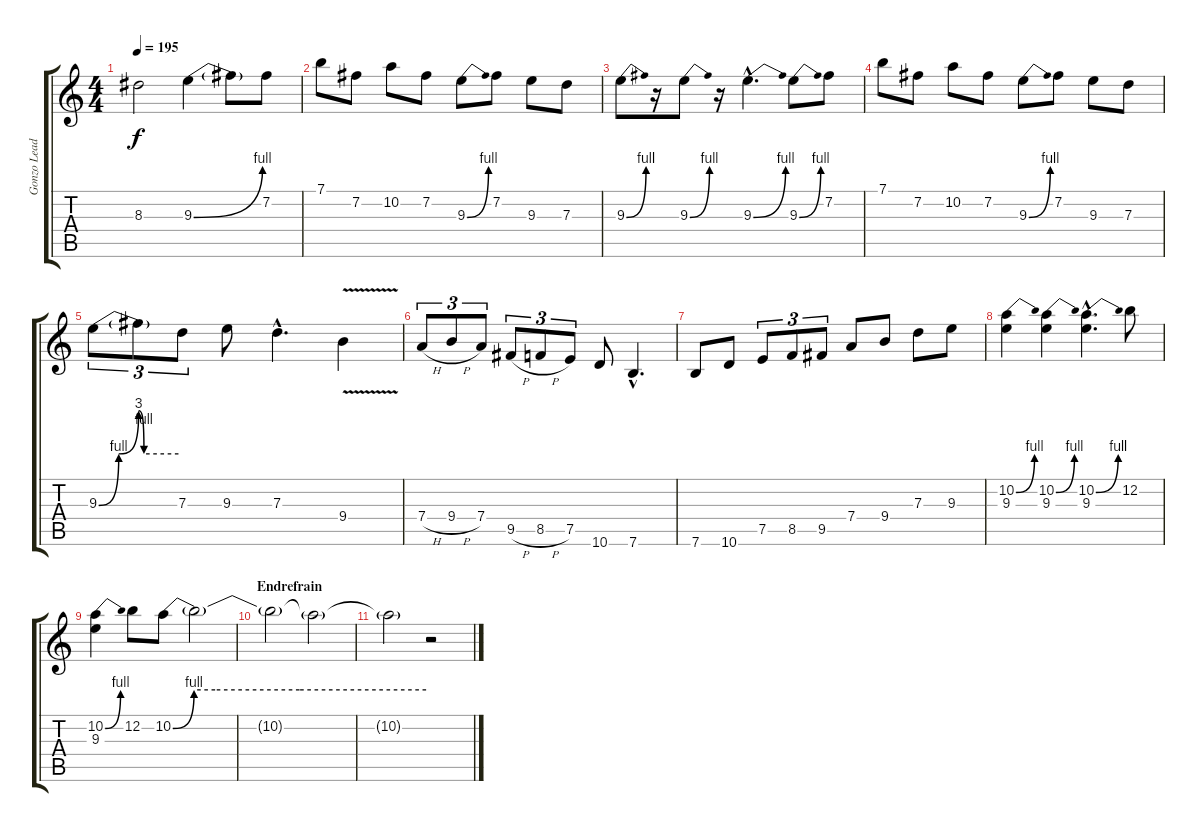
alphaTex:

\track ("Gonzo Lead/Solo " "Gonzo Lead") {instrument distortionguitar}
\staff {score tabs}
\tuning (E4 B3 G3 D3 A2 E2) {hide}
\ts (4 4)
\tempo 195
\clef g2
\ks c
8.3{t}.2{dy f} 9.3{be (bend 0 0 60 4)}.4 9.3{t}.8 7.2.8 |
7.1.8 7.2.8 10.2.8 7.2.8 9.3{be (bend 0 0 60 4)}.8 7.2.8 9.3.8 7.3.8 |
9.3{be (bend 0 0 60 4)}.8 r.16 9.3{be (bend 0 0 60 4)}.8 r.16 9.3{be (bend 0 0 60 4) hac}.4{d} 9.3{be (bend 0 0 60 4)}.8 7.2.8 |
7.1.8 7.2.8 10.2.8 7.2.8 9.3{be (bend 0 0 60 4)}.8 7.2.8 9.3.8 7.3.8 |
9.3{be (custom 0 0 15 4 30 12 34 4 60 4)}.8{tu (3 2)} 9.3{t}.8{tu (3 2)} 7.3.8{tu (3 2)} 9.3.8 7.3{hac}.4{d} 9.4{v}.4 |
7.4{h}.8{tu (3 2)} 9.4{h}.8{tu (3 2)} 7.4.8{tu (3 2)} 9.5{h}.8{tu (3 2)} 8.5{h}.8{tu (3 2)} 7.5.8{tu (3 2)} 10.6.8 7.6{hac}.4{d} |
7.6.8 10.6.8 7.5.8{tu (3 2)} 8.5.8{tu (3 2)} 9.5.8{tu (3 2)} 7.4.8 9.4.8 7.3.8 9.3.8 |
(10.2{be (bend 0 0 60 4)} 9.3).4 (10.2{be (bend 0 0 60 4)} 9.3).4 (10.2{be (bend 0 0 60 4) hac} 9.3{hac}).4{d} 12.2.8 |
(10.2{be (bend 0 0 60 4)} 9.3).4 12.2.8 10.2{be (custom 0 0 5 4 10 4 30 4 60 4)}.8 10.2{t}.2 |
\section ("" "Endrefrain")
10.2{t}.2{volume 0} 10.2{t}.2 |
10.2{t}.2 r.2
